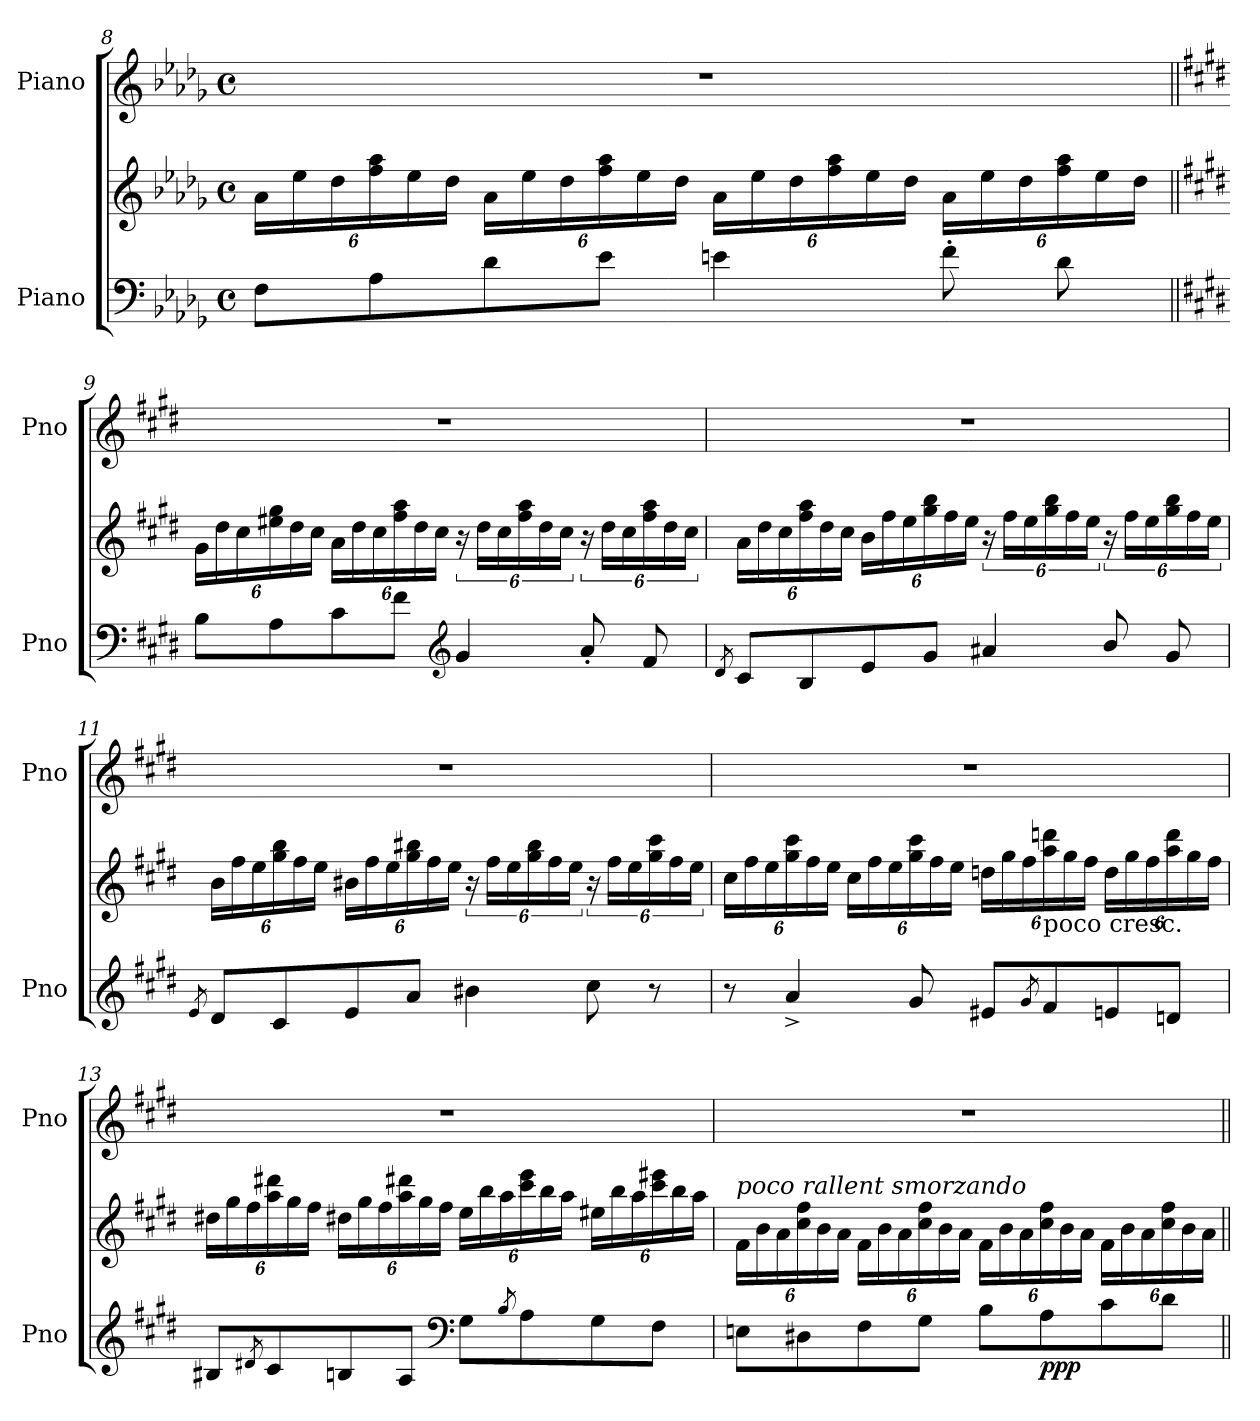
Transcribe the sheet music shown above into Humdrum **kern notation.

**kern	**kern	**dynam	**kern
*part2	*part2	*part2	*part1
*staff3	*staff2	*staff2/3	*staff1
*I"Piano	*	*	*I"Piano
*I'Pno	*	*	*I'Pno
*clefF4	*clefG2	*	*clefG2
*k[b-e-a-d-g-]	*k[b-e-a-d-g-]	*	*k[b-e-a-d-g-]
*M4/4	*M4/4	*	*M4/4
*met(c)	*met(c)	*	*met(c)
*	*Xbrackettup	*	*
=8	=8	=8	=8
8F\L	24a-\LL	.	1r
.	24ee-\	.	.
.	24dd-\	.	.
8A-\	24ff\ 24aa-\	.	.
.	24ee-\	.	.
.	24dd-\JJ	.	.
8d-\	24a-\LL	.	.
.	24ee-\	.	.
.	24dd-\	.	.
8e-\J	24ff\ 24aa-\	.	.
.	24ee-\	.	.
.	24dd-\JJ	.	.
4en\	24a-\LL	.	.
.	24ee-\	.	.
.	24dd-\	.	.
.	24ff\ 24aa-\	.	.
.	24ee-\	.	.
.	24dd-\JJ	.	.
8f'\	24a-\LL	.	.
.	24ee-\	.	.
.	24dd-\	.	.
8d-\	24ff\ 24aa-\	.	.
.	24ee-\	.	.
.	24dd-\JJ	.	.
!!LO:LB:g=z
=9||	=9||	=9||	=9||
*k[f#c#g#d#]	*k[f#c#g#d#]	*	*k[f#c#g#d#]
8B\L	24g#\LL	.	1r
.	24dd#\	.	.
.	24cc#\	.	.
8A\	24ee#X\ 24gg#\	.	.
.	24dd#\	.	.
.	24cc#\JJ	.	.
8c#\	24a\LL	.	.
.	24dd#\	.	.
.	24cc#\	.	.
8f#\J	24ff#\ 24aa\	.	.
.	24dd#\	.	.
.	24cc#\JJ	.	.
*clefG2	*	*	*
*	*brackettup	*	*
4g#/	24r	.	.
.	24dd#\LL	.	.
.	24cc#\	.	.
.	24ff#\ 24aa\	.	.
.	24dd#\	.	.
.	24cc#\JJ	.	.
8a'/	24r	.	.
.	24dd#\LL	.	.
.	24cc#\	.	.
8f#/	24ff#\ 24aa\	.	.
.	24dd#\	.	.
.	24cc#\JJ	.	.
=10	=10	=10	=10
8qd#/	.	.	.
*	*Xbrackettup	*	*
8c#/L	24a\LL	.	1r
.	24dd#\	.	.
.	24cc#\	.	.
8B/	24ff#\ 24aa\	.	.
.	24dd#\	.	.
.	24cc#\JJ	.	.
8e/	24b\LL	.	.
.	24ff#\	.	.
.	24ee\	.	.
8g#/J	24gg#\ 24bb\	.	.
.	24ff#\	.	.
.	24ee\JJ	.	.
*	*brackettup	*	*
4a#X/	24r	.	.
.	24ff#\LL	.	.
.	24ee\	.	.
.	24gg#\ 24bb\	.	.
.	24ff#\	.	.
.	24ee\JJ	.	.
8b/	24r	.	.
.	24ff#\LL	.	.
.	24ee\	.	.
8g#/	24gg#\ 24bb\	.	.
.	24ff#\	.	.
.	24ee\JJ	.	.
!!LO:PB:g=z
=11	=11	=11	=11
8qe/	.	.	.
*	*Xbrackettup	*	*
8d#/L	24b\LL	.	1r
.	24ff#\	.	.
.	24ee\	.	.
8c#/	24gg#\ 24bb\	.	.
.	24ff#\	.	.
.	24ee\JJ	.	.
8e/	24b#X\LL	.	.
.	24ff#\	.	.
.	24ee\	.	.
8a/J	24gg#\ 24bb#X\	.	.
.	24ff#\	.	.
.	24ee\JJ	.	.
*	*brackettup	*	*
4b#X\	24r	.	.
.	24ff#\LL	.	.
.	24ee\	.	.
.	24gg#\ 24bb#\	.	.
.	24ff#\	.	.
.	24ee\JJ	.	.
8cc#\	24r	.	.
.	24ff#\LL	.	.
.	24ee\	.	.
8r	24gg#\ 24ccc#\	.	.
.	24ff#\	.	.
.	24ee\JJ	.	.
=12	=12	=12	=12
*	*Xbrackettup	*	*
8r	24cc#\LL	.	1r
.	24ff#\	.	.
.	24ee\	.	.
4a^/	24gg#\ 24ccc#\	.	.
.	24ff#\	.	.
.	24ee\JJ	.	.
.	24cc#\LL	.	.
.	24ff#\	.	.
.	24ee\	.	.
8g#/	24gg#\ 24ccc#\	.	.
.	24ff#\	.	.
.	24ee\JJ	.	.
8e#X/L	24ddn\LL	.	.
.	24gg#\	.	.
.	24ff#\	.	.
8qg#/	.	.	.
!	!LO:TX:b:t=poco cresc.	!	!
8f#/	24aa\ 24dddn\	.	.
.	24gg#\	.	.
.	24ff#\JJ	.	.
8en/	24dd\LL	.	.
.	24gg#\	.	.
.	24ff#\	.	.
8dn/J	24aa\ 24ddd\	.	.
.	24gg#\	.	.
.	24ff#\JJ	.	.
!!LO:LB:g=z
=13	=13	=13	=13
8B#X/L	24dd#X\LL	.	1r
.	24gg#\	.	.
.	24ff#\	.	.
8qd#X/	.	.	.
8c#/	24aa\ 24ddd#X\	.	.
.	24gg#\	.	.
.	24ff#\JJ	.	.
8Bn/	24dd#X\LL	.	.
.	24gg#\	.	.
.	24ff#\	.	.
8A/J	24aa\ 24ddd#X\	.	.
.	24gg#\	.	.
.	24ff#\JJ	.	.
*clefF4	*	*	*
8G#\L	24ee\LL	.	.
.	24bb\	.	.
.	24aa\	.	.
8qB/	.	.	.
8A\	24ccc#\ 24eee\	.	.
.	24bb\	.	.
.	24aa\JJ	.	.
8G#\	24ee#X\LL	.	.
.	24bb\	.	.
.	24aa\	.	.
8F#\J	24ccc#\ 24eee#X\	.	.
.	24bb\	.	.
.	24aa\JJ	.	.
=14	=14	=14	=14
!	!LO:TX:a:i:t=poco rallent smorzando	!	!
8En\L	24f#\LL	.	1r
.	24b\	.	.
.	24a\	.	.
8D#X\	24cc#\ 24ff#\	.	.
.	24b\	.	.
.	24a\JJ	.	.
8F#\	24f#\LL	.	.
.	24b\	.	.
.	24a\	.	.
8G#\J	24cc#\ 24ff#\	.	.
.	24b\	.	.
.	24a\JJ	.	.
8B\L	24f#\LL	.	.
.	24b\	.	.
.	24a\	.	.
!	!	!LO:DY:b=2	!
8A\	24cc#\ 24ff#\	ppp	.
.	24b\	.	.
.	24a\JJ	.	.
8c#\	24f#\LL	.	.
.	24b\	.	.
.	24a\	.	.
8d#\J	24cc#\ 24ff#\	.	.
.	24b\	.	.
.	24a\JJ	.	.
=||	=||	=||	=||
*-	*-	*-	*-
